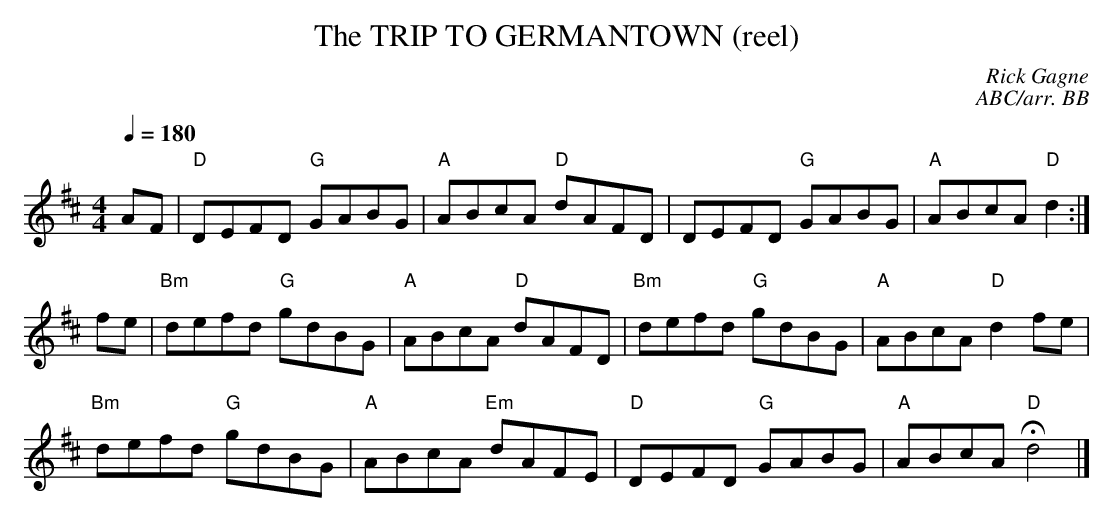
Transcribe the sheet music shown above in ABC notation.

X:1
T: TRIP TO GERMANTOWN (reel), The
C: Rick Gagne
C:ABC/arr. BB
M: 4/4
Q:1/4=180
K: D
AF|"D"DEFD "G"GABG | "A"ABcA "D"dAFD | DEFD "G"GABG | "A"ABcA "D"d2 :|
fe|"Bm"defd "G"gdBG | "A"ABcA "D"dAFD | "Bm"defd "G"gdBG |"A"ABcA "D"d2fe|
"Bm"defd "G"gdBG | "A"ABcA "Em"dAFE | "D"DEFD "G"GABG | "A"ABcA "D"Hd4 |]
